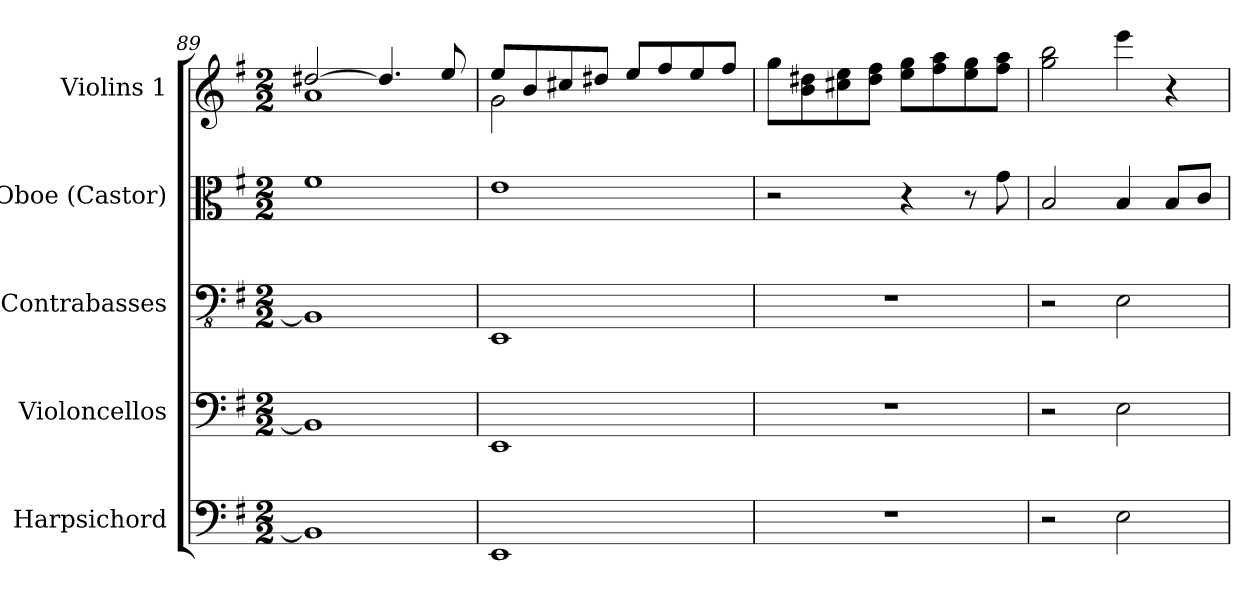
**kern	**kern	**kern	**kern	**kern
*part5	*part4	*part3	*part2	*part1
*staff5	*staff4	*staff3	*staff2	*staff1
*I"Harpsichord	*I"Violoncellos	*I"Contrabasses	*I"Oboe (Castor)	*I"Violins 1
*I'Hch.	*I'Vlcs.	*I'Cbs.	*I'Ob.	*I'Vlns. 1
*clefF4	*clefF4	*clefFv4	*clefC3	*clefG2
*k[f#]	*k[f#]	*k[f#]	*k[f#]	*k[f#]
*G:	*G:	*G:	*G:	*G:
*M2/2	*M2/2	*M2/2	*M2/2	*M2/2
=89	=89	=89	=89	=89
*	*	*	*	*^
1BB]	1BB]	1BBB]	1f#	[2dd#X/	1a
.	.	.	.	4.dd#/]	.
.	.	.	.	8ee/	.
=90	=90	=90	=90	=90	=90
1EE	1EE	1EEE	1e	8ee/L	2g\
.	.	.	.	8b/	.
.	.	.	.	8cc#X/	.
.	.	.	.	8dd#X/J	.
.	.	.	.	8ee/L	2ryy
.	.	.	.	8ff#/	.
.	.	.	.	8ee/	.
.	.	.	.	8ff#/J	.
*	*	*	*	*v	*v
!!LO:PB:g=z
=91	=91	=91	=91	=91
1r	1r	1r	2r	8gg\L
.	.	.	.	8b\ 8dd#X\
.	.	.	.	8cc#X\ 8ee\
.	.	.	.	8dd#\ 8ff#\J
.	.	.	4r	8ee\ 8gg\L
.	.	.	.	8ff#\ 8aa\
.	.	.	8r	8ee\ 8gg\
.	.	.	8g\	8ff#\ 8aa\J
!!LO:PB:g=z
=92	=92	=92	=92	=92
2r	2r	2r	2B/	2gg\ 2bb\
2E\	2E\	2EE\	4B/	4eee\
.	.	.	8B/L	4r
.	.	.	8c/J	.
=	=	=	=	=
*-	*-	*-	*-	*-
